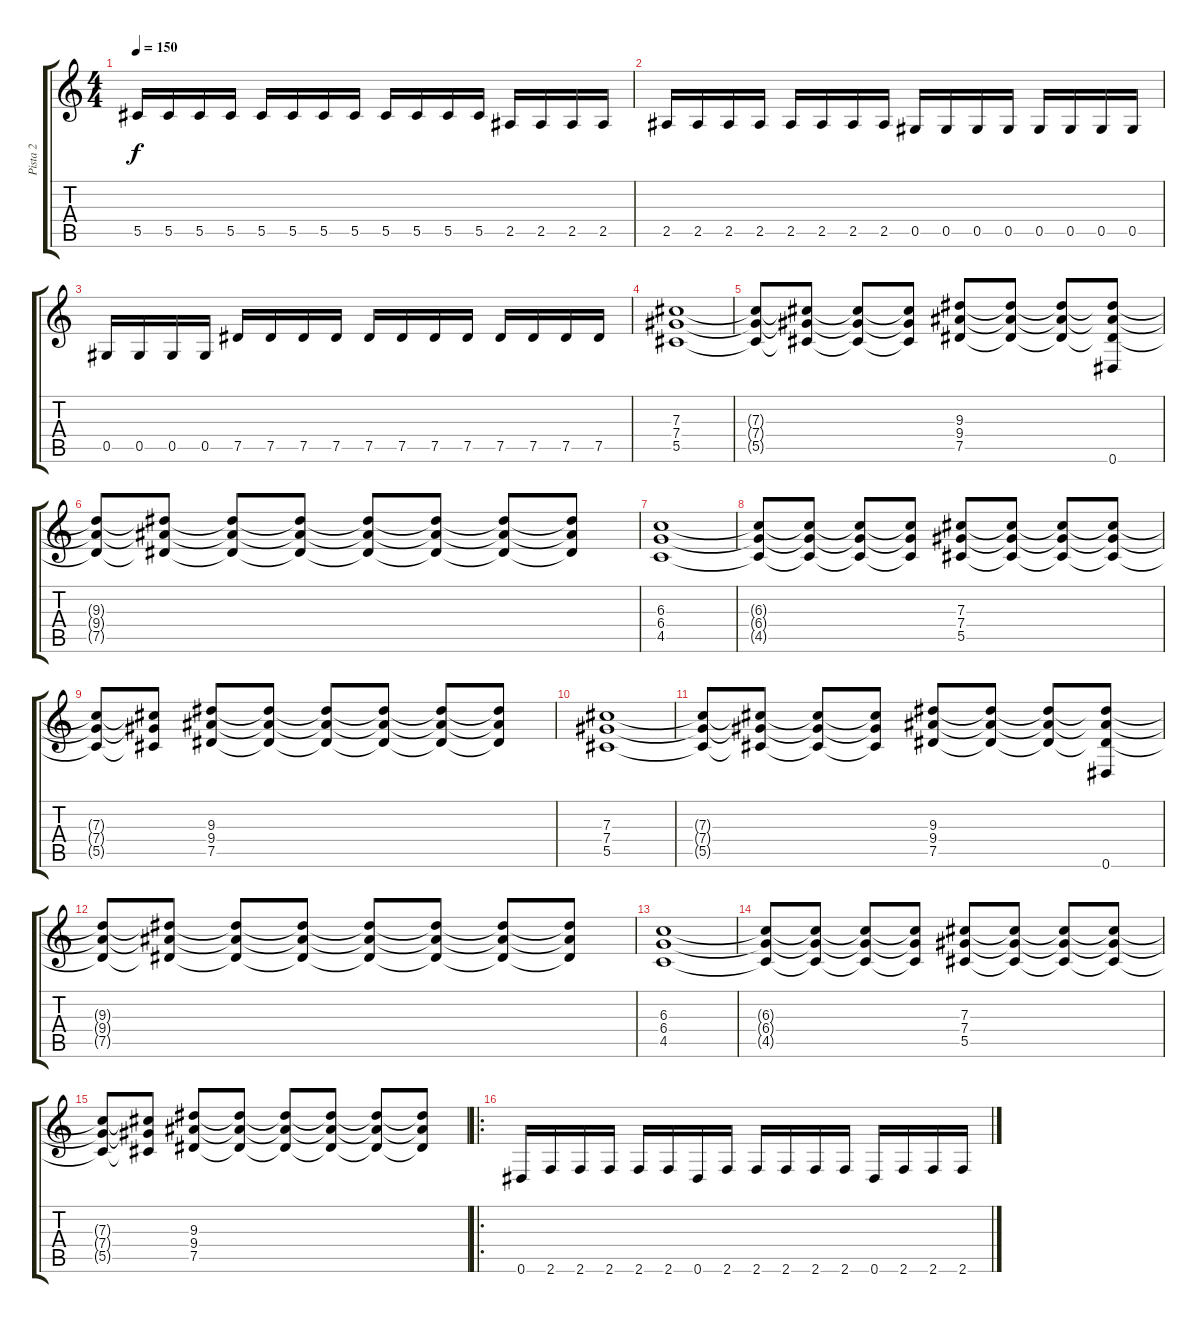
\track ("Pista 2" "Pista 2") {instrument distortionguitar}
\staff {score tabs}
\tuning (Eb4 Bb3 Gb3 Db3 Ab2 Eb2) {hide}
\ts (4 4)
\tempo 150
\clef g2
\ks c
5.5.16{dy f} 5.5.16 5.5.16 5.5.16 5.5.16 5.5.16 5.5.16 5.5.16 5.5.16 5.5.16 5.5.16 5.5.16 2.5.16 2.5.16 2.5.16 2.5.16 |
2.5.16 2.5.16 2.5.16 2.5.16 2.5.16 2.5.16 2.5.16 2.5.16 0.5.16 0.5.16 0.5.16 0.5.16 0.5.16 0.5.16 0.5.16 0.5.16 |
0.5.16 0.5.16 0.5.16 0.5.16 7.5.16 7.5.16 7.5.16 7.5.16 7.5.16 7.5.16 7.5.16 7.5.16 7.5.16 7.5.16 7.5.16 7.5.16 |
(7.3 7.4 5.5).1 |
(7.3{t} 7.4{t} 5.5{t}).8 (7.3{t} 7.4{t} 5.5{t}).8 (7.3{t} 7.4{t} 5.5{t}).8 (7.3{t} 7.4{t} 5.5{t}).8 (9.3 9.4 7.5).8 (9.3{t} 9.4{t} 7.5{t}).8 (9.3{t} 9.4{t} 7.5{t}).8 (9.3{t} 9.4{t} 7.5{t} 0.6).8 |
(9.3{t} 9.4{t} 7.5{t}).8 (9.3{t} 9.4{t} 7.5{t}).8 (9.3{t} 9.4{t} 7.5{t}).8 (9.3{t} 9.4{t} 7.5{t}).8 (9.3{t} 9.4{t} 7.5{t}).8 (9.3{t} 9.4{t} 7.5{t}).8 (9.3{t} 9.4{t} 7.5{t}).8 (9.3{t} 9.4{t} 7.5{t}).8 |
(6.3 6.4 4.5).1 |
(6.3{t} 6.4{t} 4.5{t}).8 (6.3{t} 6.4{t} 4.5{t}).8 (6.3{t} 6.4{t} 4.5{t}).8 (6.3{t} 6.4{t} 4.5{t}).8 (7.3 7.4 5.5).8 (7.3{t} 7.4{t} 5.5{t}).8 (7.3{t} 7.4{t} 5.5{t}).8 (7.3{t} 7.4{t} 5.5{t}).8 |
(7.3{t} 7.4{t} 5.5{t}).8 (7.3{t} 7.4{t} 5.5{t}).8 (9.3 9.4 7.5).8 (9.3{t} 9.4{t} 7.5{t}).8 (9.3{t} 9.4{t} 7.5{t}).8 (9.3{t} 9.4{t} 7.5{t}).8 (9.3{t} 9.4{t} 7.5{t}).8 (9.3{t} 9.4{t} 7.5{t}).8 |
(7.3 7.4 5.5).1 |
(7.3{t} 7.4{t} 5.5{t}).8 (7.3{t} 7.4{t} 5.5{t}).8 (7.3{t} 7.4{t} 5.5{t}).8 (7.3{t} 7.4{t} 5.5{t}).8 (9.3 9.4 7.5).8 (9.3{t} 9.4{t} 7.5{t}).8 (9.3{t} 9.4{t} 7.5{t}).8 (9.3{t} 9.4{t} 7.5{t} 0.6).8 |
(9.3{t} 9.4{t} 7.5{t}).8 (9.3{t} 9.4{t} 7.5{t}).8 (9.3{t} 9.4{t} 7.5{t}).8 (9.3{t} 9.4{t} 7.5{t}).8 (9.3{t} 9.4{t} 7.5{t}).8 (9.3{t} 9.4{t} 7.5{t}).8 (9.3{t} 9.4{t} 7.5{t}).8 (9.3{t} 9.4{t} 7.5{t}).8 |
(6.3 6.4 4.5).1 |
(6.3{t} 6.4{t} 4.5{t}).8 (6.3{t} 6.4{t} 4.5{t}).8 (6.3{t} 6.4{t} 4.5{t}).8 (6.3{t} 6.4{t} 4.5{t}).8 (7.3 7.4 5.5).8 (7.3{t} 7.4{t} 5.5{t}).8 (7.3{t} 7.4{t} 5.5{t}).8 (7.3{t} 7.4{t} 5.5{t}).8 |
(7.3{t} 7.4{t} 5.5{t}).8 (7.3{t} 7.4{t} 5.5{t}).8 (9.3 9.4 7.5).8 (9.3{t} 9.4{t} 7.5{t}).8 (9.3{t} 9.4{t} 7.5{t}).8 (9.3{t} 9.4{t} 7.5{t}).8 (9.3{t} 9.4{t} 7.5{t}).8 (9.3{t} 9.4{t} 7.5{t}).8 |
\ro
0.6.16 2.6.16 2.6.16 2.6.16 2.6.16 2.6.16 0.6.16 2.6.16 2.6.16 2.6.16 2.6.16 2.6.16 0.6.16 2.6.16 2.6.16 2.6.16
